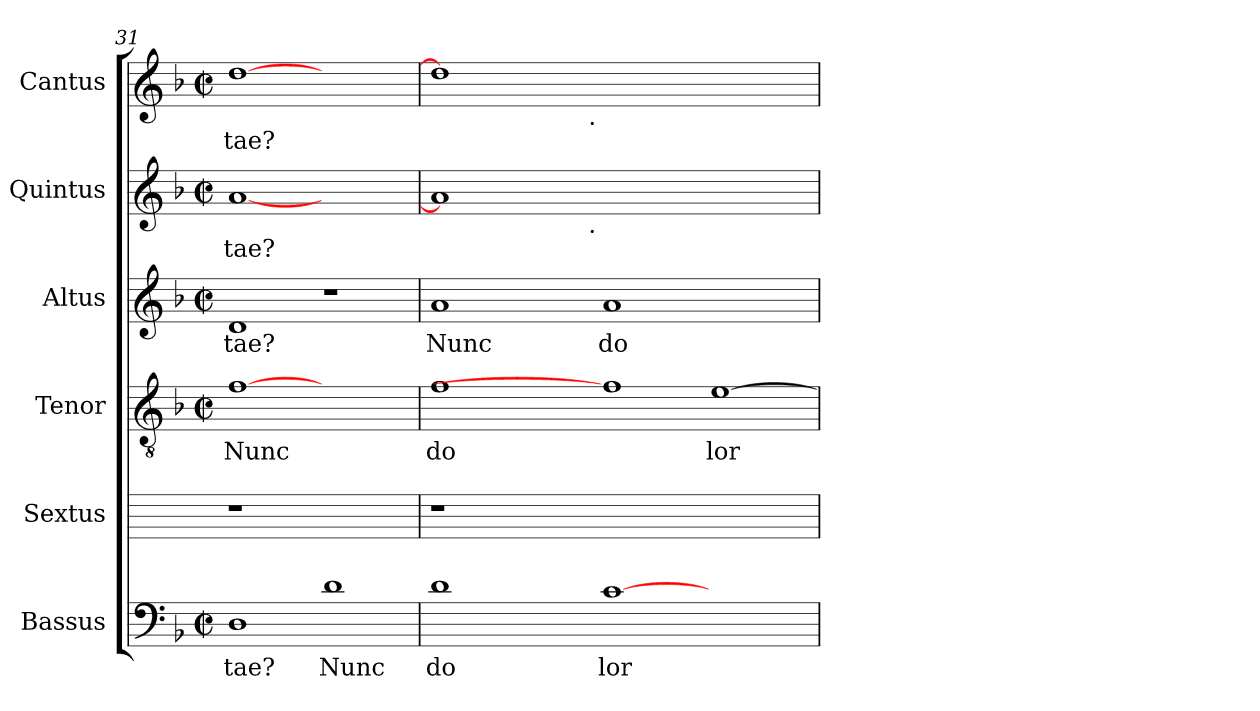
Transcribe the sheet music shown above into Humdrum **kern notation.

**kern	**text	**kern	**kern	**text	**kern	**text	**kern	**text	**kern	**text
*part6	*part6	*part5	*part4	*part4	*part3	*part3	*part2	*part2	*part1	*part1
*staff6	*staff6	*staff5	*staff4	*staff4	*staff3	*staff3	*staff2	*staff2	*staff1	*staff1
*I"Bassus	*	*I"Sextus	*I"Tenor	*	*I"Altus	*	*I"Quintus	*	*I"Cantus	*
*I'Bassus	*	*	*I'Tenor	*	*I'Altus	*	*I'Quintus	*	*I'Cantus	*
*clefF4	*	*	*clefGv2	*	*clefG2	*	*clefG2	*	*clefG2	*
*k[b-]	*	*	*k[b-]	*	*k[b-]	*	*k[b-]	*	*k[b-]	*
*F:	*	*	*F:	*	*F:	*	*F:	*	*F:	*
*M2/2	*	*	*M2/2	*	*M2/2	*	*M2/2	*	*M2/2	*
*met(c|)	*	*	*met(c|)	*	*met(c|)	*	*met(c|)	*	*met(c|)	*
=31	=31	=31	=31	=31	=31	=31	=31	=31	=31	=31
!	!LO:LY:b:cj	!	!	!LO:LY:b:cj	!	!LO:LY:b:cj	!	!LO:LY:b:cj	!	!LO:LY:b:cj
1D	tae?	1r	[1f	Nunc	1d	-tae?	[1a	tae?	[1dd	tae?
!	!LO:LY:b:cj	!	!	!	!	!	!	!	!	!
1d	Nunc	1ryy	1ryy	.	1r	.	1ryy	.	1ryy	.
!!LO:LB:g=z
=32	=32	=32	=32	=32	=32	=32	=32	=32	=32	=32
!	!LO:LY:b:cj	!	!	!LO:LY:b:cj	!	!LO:LY:b:cj	!	!	!	!
*	*	*	*	*	*	*	*^	*	*^	*
1d	do	1r	1f	do	1a	Nunc	1a]	2ryy	.	1dd]	2ryy	.
.	.	.	.	.	.	.	.	4ryy	.	.	4ryy	.
.	.	.	.	.	.	.	.	8ryy	.	.	8ryy	.
.	.	.	.	.	.	.	.	16ryy	.	.	16ryy	.
.	.	.	.	.	.	.	.	64ryy	.	.	64ryy	.
!	!	!	!	!	!	!	!	!	!	!	!LO:TX:b:t=.	!
!	!	!	!	!	!	!	!	!LO:TX:b:t=.	!	!	!	!
.	.	.	.	.	.	.	.	1ryy	.	.	1ryy	.
!	!LO:LY:b:cj	!	!	!	!	!LO:LY:b:cj	!	!	!	!	!	!
[>1c	lor	0ryy	1f]	.	1a	do	0ryy	.	.	0ryy	.	.
.	.	.	.	.	.	.	.	1ryy	.	.	1ryy	.
!	!	!	!	!LO:LY:b:cj	!	!	!	!	!	!	!	!
1ryy	.	.	[>1e	lor	1ryy	.	.	.	.	.	.	.
.	.	.	.	.	.	.	.	32.ryy	.	.	32.ryy	.
*	*	*	*	*	*	*	*v	*v	*	*	*	*
*	*	*	*	*	*	*	*	*	*v	*v	*
=	=	=	=	=	=	=	=	=	=	=
*-	*-	*-	*-	*-	*-	*-	*-	*-	*-	*-
